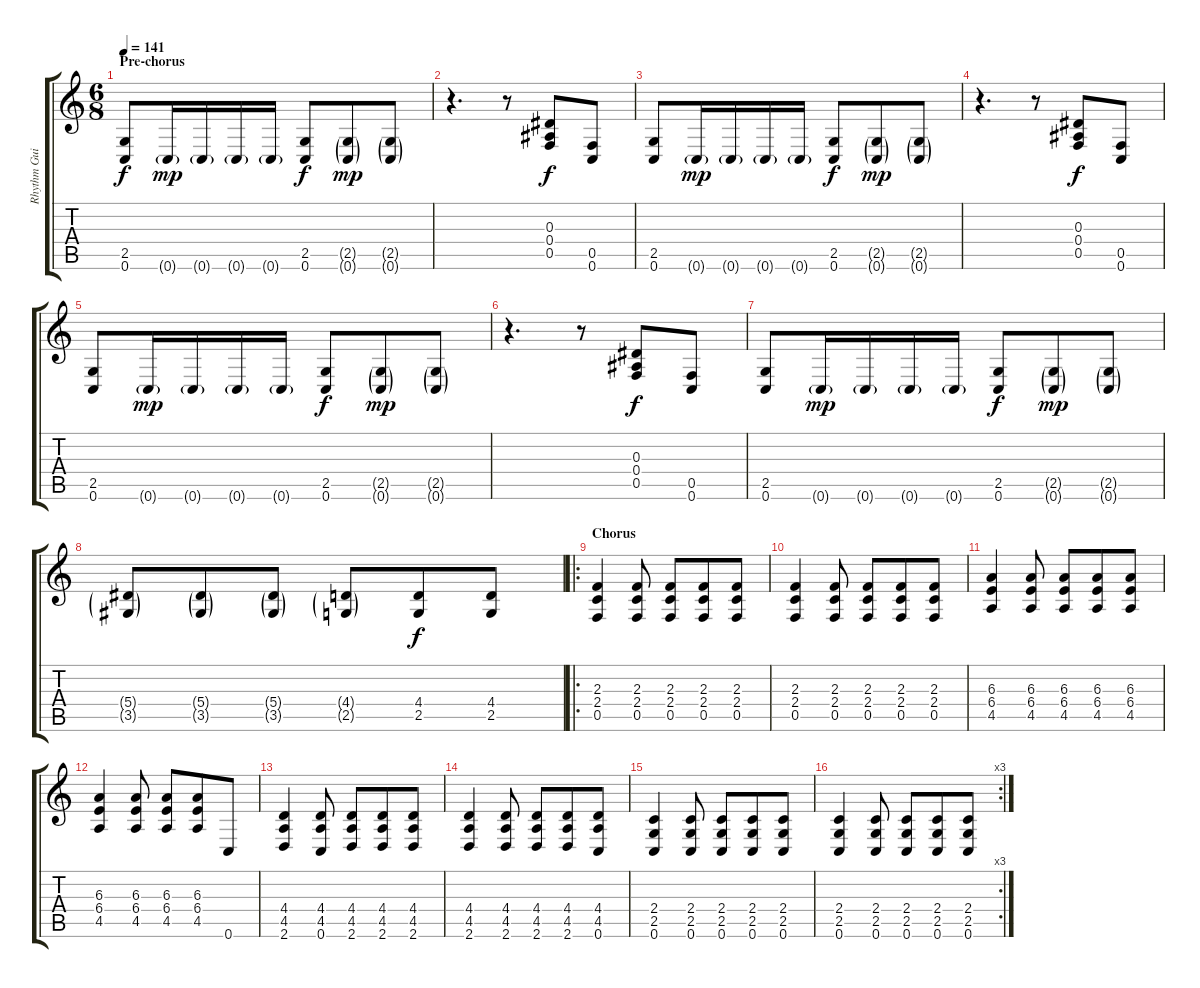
\track ("Rhythm Guitar" "Rhythm Gui") {instrument overdrivenguitar}
\staff {score tabs}
\tuning (C4 G3 Eb3 Bb2 F2 C2) {hide}
\ts (6 8)
\section ("" "Pre-chorus")
\tempo 141
\clef g2
\ks c
(2.5 0.6).8{dy f} 0.6{g}.16{dy mp} 0.6{g}.16 0.6{g}.16 0.6{g}.16 (2.5 0.6).8{dy f} (2.5{g} 0.6{g}).8{dy mp} (2.5{g} 0.6{g}).8 |
r.4{d} r.8 (0.3 0.4 0.5).8{dy f} (0.5 0.6).8 |
(2.5 0.6).8 0.6{g}.16{dy mp} 0.6{g}.16 0.6{g}.16 0.6{g}.16 (2.5 0.6).8{dy f} (2.5{g} 0.6{g}).8{dy mp} (2.5{g} 0.6{g}).8 |
r.4{d} r.8 (0.3 0.4 0.5).8{dy f} (0.5 0.6).8 |
(2.5 0.6).8 0.6{g}.16{dy mp} 0.6{g}.16 0.6{g}.16 0.6{g}.16 (2.5 0.6).8{dy f} (2.5{g} 0.6{g}).8{dy mp} (2.5{g} 0.6{g}).8 |
r.4{d} r.8 (0.3 0.4 0.5).8{dy f} (0.5 0.6).8 |
(2.5 0.6).8 0.6{g}.16{dy mp} 0.6{g}.16 0.6{g}.16 0.6{g}.16 (2.5 0.6).8{dy f} (2.5{g} 0.6{g}).8{dy mp} (2.5{g} 0.6{g}).8 |
(5.4{g} 3.5{g}).8 (5.4{g} 3.5{g}).8 (5.4{g} 3.5{g}).8 (4.4{g} 2.5{g}).8 (4.4 2.5).8{dy f} (4.4 2.5).8 |
\ro
\section ("" "Chorus")
(2.3 2.4 0.5).4 (2.3 2.4 0.5).8 (2.3 2.4 0.5).8 (2.3 2.4 0.5).8 (2.3 2.4 0.5).8 |
(2.3 2.4 0.5).4 (2.3 2.4 0.5).8 (2.3 2.4 0.5).8 (2.3 2.4 0.5).8 (2.3 2.4 0.5).8 |
(6.3 6.4 4.5).4 (6.3 6.4 4.5).8 (6.3 6.4 4.5).8 (6.3 6.4 4.5).8 (6.3 6.4 4.5).8 |
(6.3 6.4 4.5).4 (6.3 6.4 4.5).8 (6.3 6.4 4.5).8 (6.3 6.4 4.5).8 0.6.8 |
(4.4 4.5 2.6).4 (4.4 4.5 0.6).8 (4.4 4.5 2.6).8 (4.4 4.5 2.6).8 (4.4 4.5 2.6).8 |
(4.4 4.5 2.6).4 (4.4 4.5 2.6).8 (4.4 4.5 2.6).8 (4.4 4.5 2.6).8 (4.4 4.5 0.6).8 |
(2.4 2.5 0.6).4 (2.4 2.5 0.6).8 (2.4 2.5 0.6).8 (2.4 2.5 0.6).8 (2.4 2.5 0.6).8 |
\rc 3
(2.4 2.5 0.6).4 (2.4 2.5 0.6).8 (2.4 2.5 0.6).8 (2.4 2.5 0.6).8 (2.4 2.5 0.6).8
